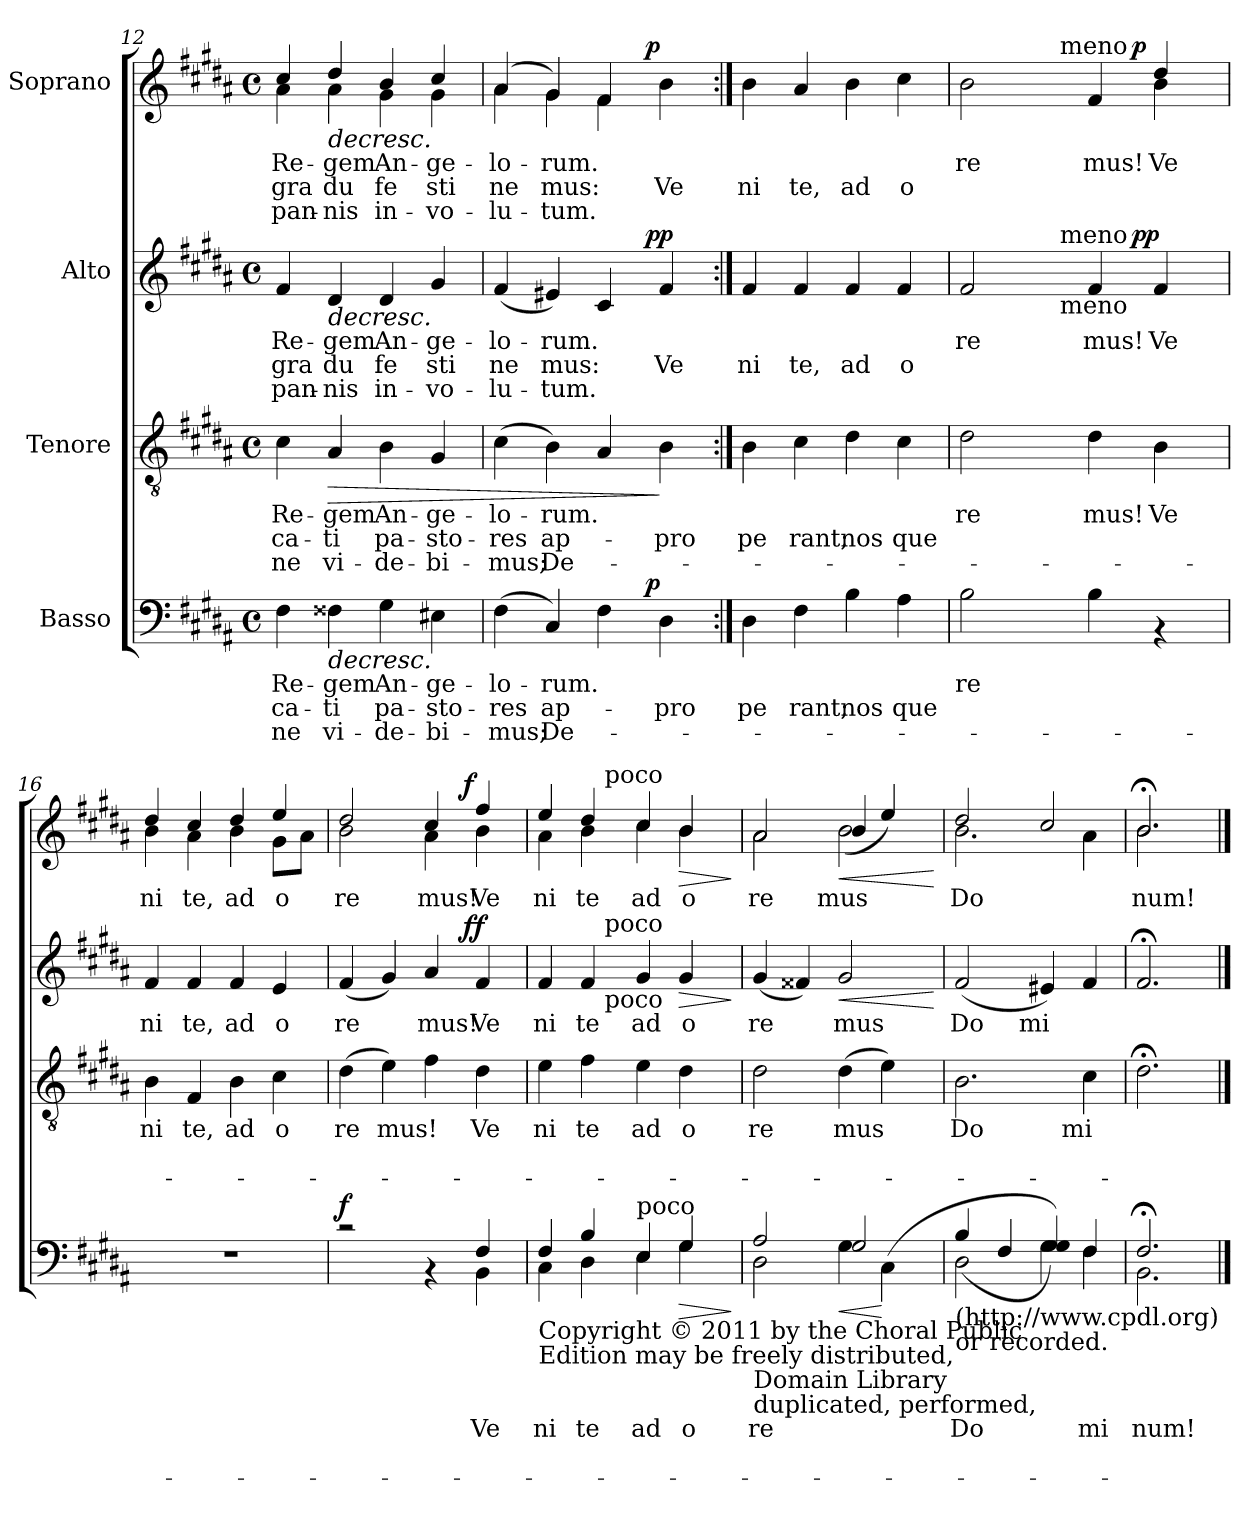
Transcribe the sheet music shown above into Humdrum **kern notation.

**kern	**text	**text	**text	**dynam	**kern	**text	**text	**text	**dynam	**kern	**text	**text	**text	**dynam	**kern	**text	**text	**text	**dynam
*part4	*part4	*part4	*part4	*part4	*part3	*part3	*part3	*part3	*part3	*part2	*part2	*part2	*part2	*part2	*part1	*part1	*part1	*part1	*part1
*staff4	*staff4	*staff4	*staff4	*staff4	*staff3	*staff3	*staff3	*staff3	*staff3	*staff2	*staff2	*staff2	*staff2	*staff2	*staff1	*staff1	*staff1	*staff1	*staff1
*I"Basso	*	*	*	*	*I"Tenore	*	*	*	*	*I"Alto	*	*	*	*	*I"Soprano	*	*	*	*
*clefF4	*	*	*	*	*clefGv2	*	*	*	*	*clefG2	*	*	*	*	*clefG2	*	*	*	*
*k[f#c#g#d#a#]	*	*	*	*	*k[f#c#g#d#a#]	*	*	*	*	*k[f#c#g#d#a#]	*	*	*	*	*k[f#c#g#d#a#]	*	*	*	*
*B:	*	*	*	*	*B:	*	*	*	*	*B:	*	*	*	*	*B:	*	*	*	*
*M4/4	*	*	*	*	*M4/4	*	*	*	*	*M4/4	*	*	*	*	*M4/4	*	*	*	*
*met(c)	*	*	*	*	*met(c)	*	*	*	*	*met(c)	*	*	*	*	*met(c)	*	*	*	*
=12	=12	=12	=12	=12	=12	=12	=12	=12	=12	=12	=12	=12	=12	=12	=12	=12	=12	=12	=12
!	!LO:LY:a:rj	!LO:LY:a:rj	!LO:LY:a:rj	!	!	!LO:LY:b:rj	!LO:LY:b:rj	!LO:LY:b:rj	!	!	!LO:LY:a:rj	!LO:LY:a:rj	!LO:LY:a:rj	!	!	!LO:LY:b:rj	!LO:LY:b:rj	!LO:LY:b:rj	!
*	*	*	*	*	*	*	*	*	*	*	*	*	*	*	*^	*	*	*	*
4F#\	-Re-	ca-	ne	.	4c#\	Re-	-ca-	-ne	.	4f#/	Re-	gra	pan-	.	4cc#/	4a#\	-Re-	gra	-pan-	.
!	!LO:LY:a:rj	!LO:LY:a:rj	!LO:LY:a:rj	!LO:HP:b	!	!LO:LY:b:rj	!LO:LY:b:rj	!LO:LY:b:rj	!LO:HP:b	!	!LO:LY:a:rj	!LO:LY:a:rj	!LO:LY:a:rj	!LO:HP:b	!	!	!LO:LY:b:rj	!LO:LY:b:rj	!LO:LY:b:rj	!LO:HP:b
4F##X\	-gem	-ti	vi-	>	4A#/	-gem	-ti	vi-	>	4d#/	-gem	du	-nis	>	4dd#/	4a#\	-gem	du	-nis	>
!	!LO:LY:a:rj	!LO:LY:a:rj	!LO:LY:a:rj	!	!	!LO:LY:b:rj	!LO:LY:b:rj	!LO:LY:b:rj	!	!	!LO:LY:a:rj	!LO:LY:a:rj	!LO:LY:a:rj	!	!	!	!LO:LY:b:rj	!LO:LY:b:rj	!LO:LY:b:rj	!
4G#\	An-	pa-	-de-	.	4B\	An-	pa-	-de-	.	4d#/	An-	fe	in-	.	4b/	4g#\	An-	fe	in-	.
!	!LO:LY:a:rj	!LO:LY:a:rj	!LO:LY:a:rj	!	!	!LO:LY:b:rj	!LO:LY:b:rj	!LO:LY:b:rj	!	!	!LO:LY:a:rj	!LO:LY:a:rj	!LO:LY:a:rj	!	!	!	!LO:LY:b:rj	!LO:LY:b:rj	!LO:LY:b:rj	!
4E#X\	-ge-	-sto-	-bi-	.	4G#/	-ge-	-sto-	-bi-	.	4g#/	-ge-	sti	-vo-	.	4cc#/	4g#\	-ge-	sti	-vo-	.
=13	=13	=13	=13	=13	=13	=13	=13	=13	=13	=13	=13	=13	=13	=13	=13	=13	=13	=13	=13	=13
!	!LO:LY:a:rj	!LO:LY:a:rj	!LO:LY:a:rj	!	!	!LO:LY:b:rj	!LO:LY:b:rj	!LO:LY:b:rj	!	!	!LO:LY:a:rj	!LO:LY:a:rj	!LO:LY:a:rj	!	!	!	!LO:LY:b:rj	!LO:LY:b:rj	!LO:LY:b:rj	!
*^	*	*	*	*	*	*	*	*	*	*^	*	*	*	*	*	*^	*	*	*	*
(>4F#\	2ryy	-lo-	-res	-mus;	.	(>4c#\	-lo-	-res	-mus;	.	(<4f#/	2ryy	-lo-	ne	-lu-	.	(<4a#/	4a#\	2ryy	-lo-	ne	-lu-	.
!	!	!LO:LY:a:rj	!LO:LY:a:rj	!LO:LY:a:rj	!	!	!LO:LY:b:rj	!LO:LY:b:rj	!LO:LY:b:rj	!	!	!	!LO:LY:a:rj	!LO:LY:a:rj	!LO:LY:a:rj	!	!	!	!	!LO:LY:b:rj	!LO:LY:b:rj	!LO:LY:b:rj	!
4C#/)	.	-rum.	ap-	De-	.	4B\)	-rum.	ap-	De-	.	4e#X/)	.	-rum.	mus:	-tum.	.	4g#/)	4g#\	.	-rum.	mus:	-tum.	.
4F#\	8..ryy	.	.	.	.	4A#/	.	.	.	.	4c#/	8..ryy	.	.	.	.	4f#/	4f#\	8..ryy	.	.	.	.
!	!	!	!	!	!LO:DY:a	!	!	!	!	!	!	!	!	!	!	!LO:DY:a	!	!	!	!	!	!	!
!	!	!	!	!	!	!	!	!	!	!	!	!	!	!	!	!LO:DY:n=1:b	!	!	!	!	!	!	!LO:DY:a
.	4ryy	.	.	.	p	.	.	.	.	.	.	4ryy	.	.	.	p p	.	.	4ryy	.	.	.	p
!	!	!	!LO:LY:a:rj	!	!	!	!	!LO:LY:b:rj	!	!	!	!	!	!LO:LY:a:rj	!	!	!	!	!	!	!LO:LY:b:rj	!	!
4D#\	.	.	-pro	.	]	4B\	.	-pro	.	]	4f#/	.	.	Ve	.	]	4b\	4ryy	.	.	Ve	.	]
.	32ryy	.	.	.	.	.	.	.	.	.	.	32ryy	.	.	.	.	.	.	32ryy	.	.	.	.
=14:|!	=14:|!	=14:|!	=14:|!	=14:|!	=14:|!	=14:|!	=14:|!	=14:|!	=14:|!	=14:|!	=14:|!	=14:|!	=14:|!	=14:|!	=14:|!	=14:|!	=14:|!	=14:|!	=14:|!	=14:|!	=14:|!	=14:|!	=14:|!
!	!	!	!LO:LY:a:rj	!	!	!	!	!LO:LY:b:rj	!	!	!	!	!	!LO:LY:a:rj	!	!	!	!	!	!	!LO:LY:b:rj	!	!
*	*	*	*	*	*	*	*	*	*	*	*v	*v	*	*	*	*	*	*	*	*	*	*	*
*v	*v	*	*	*	*	*	*	*	*	*	*	*	*	*	*	*v	*v	*v	*	*	*	*
4D#\	.	pe	.	.	4B\	.	pe	.	.	4f#/	.	ni	.	.	4b\	.	ni	.	.
!	!	!LO:LY:a:rj	!	!	!	!	!LO:LY:b:rj	!	!	!	!	!LO:LY:a:rj	!	!	!	!	!LO:LY:b:rj	!	!
4F#\	.	rant;	.	.	4c#\	.	rant;	.	.	4f#/	.	te,	.	.	4a#/	.	te,	.	.
!	!	!LO:LY:a:rj	!	!	!	!	!LO:LY:b:rj	!	!	!	!	!LO:LY:a:rj	!	!	!	!	!LO:LY:b:rj	!	!
4B\	.	nos	.	.	4d#\	.	nos	.	.	4f#/	.	ad	.	.	4b\	.	ad	.	.
!	!	!LO:LY:a:rj	!	!	!	!	!LO:LY:b:rj	!	!	!	!	!LO:LY:a:rj	!	!	!	!	!LO:LY:b:rj	!	!
4A#\	.	que	.	.	4c#\	.	que	.	.	4f#/	.	o	.	.	4cc#\	.	o	.	.
!!LO:LB:g=z
=15	=15	=15	=15	=15	=15	=15	=15	=15	=15	=15	=15	=15	=15	=15	=15	=15	=15	=15	=15
!	!LO:LY:a:rj	!	!	!	!	!LO:LY:b:rj	!	!	!	!	!LO:LY:a:rj	!	!	!	!	!LO:LY:b:rj	!	!	!
*	*	*	*	*	*	*	*	*	*	*^	*	*	*	*	*^	*	*	*	*
*	*	*	*	*	*	*	*	*	*	*	*^	*	*	*	*	*	*^	*	*	*	*
*	*	*	*	*	*	*	*	*	*	*	*	*	*	*	*	*	*	*	*^	*	*	*	*
2B\	re	.	.	.	2d#\	re	.	.	.	2f#/	2ryy	4ryy	re	.	.	.	2b\	2.ryy	2ryy	4ryy	re	.	.	.
.	.	.	.	.	.	.	.	.	.	.	.	8ryy	.	.	.	.	.	.	.	8ryy	.	.	.	.
.	.	.	.	.	.	.	.	.	.	.	.	32ryy	.	.	.	.	.	.	.	32ryy	.	.	.	.
!	!	!	!	!	!	!	!	!	!	!	!	!	!	!	!	!	!	!	!	!LO:TX:a:t=meno	!	!	!	!
!	!	!	!	!	!	!	!	!	!	!	!	!LO:TX:a:t=meno	!	!	!	!	!	!	!	!	!	!	!	!
!	!	!	!	!	!	!	!	!	!	!	!	!LO:TX:b:t=meno	!	!	!	!	!	!	!	!	!	!	!	!
.	.	.	.	.	.	.	.	.	.	.	.	2ryy	.	.	.	.	.	.	.	2ryy	.	.	.	.
!	!	!	!	!	!	!LO:LY:b:rj	!	!	!	!	!	!	!LO:LY:a:rj	!	!	!	!	!	!	!	!LO:LY:b:rj	!	!	!
4B\	.	.	.	.	4d#\	mus!	.	.	.	4f#/	8.ryy	.	mus!	.	.	.	4f#/	.	8.ryy	.	mus!	.	.	.
!	!	!	!	!	!	!	!	!	!	!	!	!	!	!	!	!LO:DY:a	!	!	!	!	!	!	!	!
!	!	!	!	!	!	!	!	!	!	!	!	!	!	!	!	!LO:DY:n=1:b	!	!	!	!	!	!	!	!LO:DY:a
.	.	.	.	.	.	.	.	.	.	.	4ryy	.	.	.	.	p p	.	.	4ryy	.	.	.	.	p
!	!	!	!	!	!	!LO:LY:b:rj	!	!	!	!	!	!	!LO:LY:a:rj	!	!	!	!	!	!	!	!LO:LY:b:rj	!	!	!
4rAA	.	.	.	.	4B\	Ve	.	.	.	4f#/	.	.	Ve	.	.	.	4dd#/	4b\	.	.	Ve	.	.	.
.	.	.	.	.	.	.	.	.	.	.	.	16.ryy	.	.	.	.	.	.	.	16.ryy	.	.	.	.
.	.	.	.	.	.	.	.	.	.	.	16ryy	.	.	.	.	.	.	.	16ryy	.	.	.	.	.
=16	=16	=16	=16	=16	=16	=16	=16	=16	=16	=16	=16	=16	=16	=16	=16	=16	=16	=16	=16	=16	=16	=16	=16	=16
!	!	!	!	!	!	!LO:LY:b:rj	!	!	!	!	!	!	!LO:LY:a:rj	!	!	!	!	!	!	!	!LO:LY:b:rj	!	!	!
*	*	*	*	*	*	*	*	*	*	*v	*v	*v	*	*	*	*	*	*	*	*	*	*	*	*
*	*	*	*	*	*	*	*	*	*	*	*	*	*	*	*	*v	*v	*v	*	*	*	*
1r	.	.	.	.	4B\	ni	.	.	.	4f#/	ni	.	.	.	4dd#/	4b\	ni	.	.	.
!	!	!	!	!	!	!LO:LY:b:rj	!	!	!	!	!LO:LY:a:rj	!	!	!	!	!	!LO:LY:b:rj	!	!	!
.	.	.	.	.	4F#/	te,	.	.	.	4f#/	te,	.	.	.	4cc#/	4a#\	te,	.	.	.
!	!	!	!	!	!	!LO:LY:b:rj	!	!	!	!	!LO:LY:a:rj	!	!	!	!	!	!LO:LY:b:rj	!	!	!
.	.	.	.	.	4B\	ad	.	.	.	4f#/	ad	.	.	.	4dd#/	4b\	ad	.	.	.
!	!	!	!	!	!	!LO:LY:b:rj	!	!	!	!	!LO:LY:a:rj	!	!	!	!	!	!LO:LY:b:rj	!	!	!
.	.	.	.	.	4c#\	o	.	.	.	4e/	o	.	.	.	4ee/	8g#\L	o	.	.	.
.	.	.	.	.	.	.	.	.	.	.	.	.	.	.	.	8a#\J	.	.	.	.
=17	=17	=17	=17	=17	=17	=17	=17	=17	=17	=17	=17	=17	=17	=17	=17	=17	=17	=17	=17	=17
*^	*	*	*	*	*	*	*	*	*	*	*	*	*	*	*	*	*	*	*	*
!	!	!	!	!	!LO:DY:a	!	!LO:LY:b:rj	!	!	!	!	!LO:LY:a:rj	!	!	!	!	!	!LO:LY:b:rj	!	!	!
*	*	*	*	*	*	*	*	*	*	*	*^	*	*	*	*	*	*^	*	*	*	*
2rc	2.ryy	.	.	.	f	(>4d#\	re	.	.	.	(<4f#/	2ryy	re	.	.	.	2dd#/	2b\	2ryy	re	.	.	.
!	!	!	!	!	!	!	!LO:LY:b:rj	!	!	!	!	!	!	!	!	!	!	!	!	!	!	!	!
.	.	.	.	.	.	4e\)	mus!	.	.	.	4g#/)	.	.	.	.	.	.	.	.	.	.	.	.
!	!	!	!	!	!	!	!	!	!	!	!	!	!LO:LY:a:rj	!	!	!	!	!	!	!LO:LY:b:rj	!	!	!
4rAA	.	.	.	.	.	4f#\	.	.	.	.	4a#/	8..ryy	mus!	.	.	.	4cc#/	4a#\	8..ryy	mus!	.	.	.
!	!	!	!	!	!	!	!	!	!	!	!	!	!	!	!	!LO:DY:a	!	!	!	!	!	!	!
!	!	!	!	!	!	!	!	!	!	!	!	!	!	!	!	!LO:DY:n=1:b	!	!	!	!	!	!	!LO:DY:a
.	.	.	.	.	.	.	.	.	.	.	.	4ryy	.	.	.	f f	.	.	4ryy	.	.	.	f
!	!	!LO:LY:a:rj	!	!	!	!	!LO:LY:b:rj	!	!	!	!	!	!LO:LY:a:rj	!	!	!	!	!	!	!LO:LY:b:rj	!	!	!
4F#/	4BB\	Ve	.	.	.	4d#\	Ve	.	.	.	4f#/	.	Ve	.	.	.	4ff#/	4b\	.	Ve	.	.	.
.	.	.	.	.	.	.	.	.	.	.	.	32ryy	.	.	.	.	.	.	32ryy	.	.	.	.
=18	=18	=18	=18	=18	=18	=18	=18	=18	=18	=18	=18	=18	=18	=18	=18	=18	=18	=18	=18	=18	=18	=18	=18
!LO:TX:b:t=Copyright © 2011 by the Choral Public	!	!	!	!	!	!	!	!	!	!	!	!	!	!	!	!	!	!	!	!	!	!	!
!LO:TX:b:t=Edition may be freely distributed,	!	!	!	!	!	!	!	!	!	!	!	!	!	!	!	!	!	!	!	!	!	!	!
!	!	!LO:LY:a:rj	!	!	!	!	!LO:LY:b:rj	!	!	!	!	!	!LO:LY:a:rj	!	!	!	!	!	!	!LO:LY:b:rj	!	!	!
4F#/	4C#\	ni	.	.	.	4e\	ni	.	.	.	4f#/	4ryy	ni	.	.	.	4ee/	4a#\	4ryy	ni	.	.	.
!	!	!LO:LY:a:rj	!	!	!	!	!LO:LY:b:rj	!	!	!	!	!	!LO:LY:a:rj	!	!	!	!	!	!	!LO:LY:b:rj	!	!	!
4B/	4D#\	te	.	.	.	4f#\	te	.	.	.	4f#/	16.ryy	te	.	.	.	4dd#/	4b\	16.ryy	te	.	.	.
!	!	!	!	!	!	!	!	!	!	!	!	!	!	!	!	!	!	!	!LO:TX:a:t=poco	!	!	!	!
!	!	!	!	!	!	!	!	!	!	!	!	!LO:TX:a:t=poco	!	!	!	!	!	!	!	!	!	!	!
!	!	!	!	!	!	!	!	!	!	!	!	!LO:TX:b:t=poco	!	!	!	!	!	!	!	!	!	!	!
.	.	.	.	.	.	.	.	.	.	.	.	2ryy	.	.	.	.	.	.	2ryy	.	.	.	.
!LO:TX:a:t=poco	!	!	!	!	!	!	!	!	!	!	!	!	!	!	!	!	!	!	!	!	!	!	!
!	!	!LO:LY:a:rj	!	!	!	!	!LO:LY:b:rj	!	!	!	!	!	!LO:LY:a:rj	!	!	!	!	!	!	!LO:LY:b:rj	!	!	!
4E/	4E\	ad	.	.	.	4e\	ad	.	.	.	4g#/	.	ad	.	.	.	4cc#/	4cc#\	.	ad	.	.	.
!	!	!LO:LY:a:rj	!	!	!LO:HP:b	!	!LO:LY:b:rj	!	!	!	!	!	!LO:LY:a:rj	!	!	!LO:HP:b	!	!	!	!LO:LY:b:rj	!	!	!LO:HP:b
4G#/	4G#\	o	.	.	>	4d#\	o	.	.	.	4g#/	.	o	.	.	>	4b/	4b\	.	o	.	.	>
.	.	.	.	.	.	.	.	.	.	.	.	8ryy	.	.	.	.	.	.	8ryy	.	.	.	.
.	.	.	.	.	.	.	.	.	.	.	.	32ryy	.	.	.	.	.	.	32ryy	.	.	.	.
*v	*v	*	*	*	*	*	*	*	*	*	*	*	*	*	*	*	*	*	*	*	*	*	*
.	.	.	.	]	.	.	.	.	.	.	.	.	.	.	]	.	.	.	.	.	.	]
=19	=19	=19	=19	=19	=19	=19	=19	=19	=19	=19	=19	=19	=19	=19	=19	=19	=19	=19	=19	=19	=19	=19
*^	*	*	*	*	*	*	*	*	*	*	*	*	*	*	*	*	*	*	*	*	*	*
*	*^	*	*	*	*	*	*	*	*	*	*	*	*	*	*	*	*	*	*	*	*	*	*
!LO:TX:b:t=Domain Library	!	!	!	!	!	!	!	!	!	!	!	!	!	!	!	!	!	!	!	!	!	!	!	!
!LO:TX:b:t=duplicated, performed,	!	!	!	!	!	!	!	!	!	!	!	!	!	!	!	!	!	!	!	!	!	!	!	!
!	!	!	!LO:LY:a:rj	!	!	!	!	!LO:LY:b:rj	!	!	!	!	!	!LO:LY:a:rj	!	!	!	!	!	!	!LO:LY:b:rj	!	!	!
*	*	*	*	*	*	*	*	*	*	*	*	*v	*v	*	*	*	*	*	*	*^	*	*	*	*
2ryy	2A#/	2D#\	re	.	.	.	2d#\	re	.	.	.	(<4g#/	re	.	.	.	2ryy	2a#/	2a#\	2ryy	re	.	.	.
.	.	.	.	.	.	.	.	.	.	.	.	4f##X/)	.	.	.	.	.	.	.	.	.	.	.	.
!	!	!	!LO:LY:a:rj	!	!	!LO:HP:b	!	!LO:LY:b:rj	!	!	!	!	!LO:LY:a:rj	!	!	!LO:HP:b	!	!	!	!	!LO:LY:b:rj	!	!	!LO:HP:b
4G#\	2ryy	(<2G#/	.	.	.	<	(>4d#\	mus	.	.	.	2g#/	mus	.	.	<	2ryy	(>2b\	4ryy	4b/	mus	.	.	<
(4C#\	.	.	.	.	.	[	4e\)	.	.	.	.	.	.	.	.	.	.	.	16.ryy	4ee/)	.	.	.	.
.	.	.	.	.	.	.	.	.	.	.	.	.	.	.	.	.	.	.	8ryy	.	.	.	.	.
.	.	.	.	.	.	.	.	.	.	.	.	.	.	.	.	.	.	.	32ryy	.	.	.	.	.
*v	*v	*v	*	*	*	*	*	*	*	*	*	*	*	*	*	*	*v	*v	*v	*v	*	*	*	*
.	.	.	.	.	.	.	.	.	.	.	.	.	.	[	.	.	.	.	[
=20	=20	=20	=20	=20	=20	=20	=20	=20	=20	=20	=20	=20	=20	=20	=20	=20	=20	=20	=20
*^	*	*	*	*	*	*	*	*	*	*	*	*	*	*	*	*	*	*	*
!	!	!	!	!	!	!	!	!	!	!	!	!	!	!	!	!LO:TX:a:t=poco rit.	!	!	!	!
!LO:TX:b:t=(http&colon;//www.cpdl.org)	!	!	!	!	!	!	!	!	!	!	!	!	!	!	!	!	!	!	!	!
!LO:TX:b:t=or recorded.	!	!	!	!	!	!	!	!	!	!	!	!	!	!	!	!	!	!	!	!
!	!	!LO:LY:a:rj	!	!	!	!	!LO:LY:b:rj	!	!	!	!	!LO:LY:a:rj	!	!	!	!	!LO:LY:b:rj	!	!	!
*	*	*	*	*	*	*	*	*	*	*	*	*	*	*	*	*^	*	*	*	*
2D#\	(>4B/	Do	.	.	.	2.B\	Do	.	.	.	(<2f#/	Do	.	.	.	2.b\	2dd#/	Do	.	.	.
.	4F#/	.	.	.	.	.	.	.	.	.	.	.	.	.	.	.	.	.	.	.	.
!	!	!	!	!	!	!	!	!	!	!	!	!LO:LY:a:rj	!	!	!	!	!	!	!	!	!
4G#\	4G#/ 4G#/))	.	.	.	.	.	.	.	.	.	4e#X/)	mi	.	.	.	.	2cc#/	.	.	.	.
!	!	!LO:LY:a:rj	!	!	!	!	!LO:LY:b:rj	!	!	!	!	!	!	!	!	!	!	!	!	!	!
4F#/	4F#\	mi	.	.	.	4c#\	mi	.	.	.	4f#/	.	.	.	.	4a#\	.	.	.	.	.
=21	=21	=21	=21	=21	=21	=21	=21	=21	=21	=21	=21	=21	=21	=21	=21	=21	=21	=21	=21	=21	=21
!	!	!LO:LY:a:rj	!	!	!	!	!	!	!	!	!	!	!	!	!	!	!	!LO:LY:b:rj	!	!	!
2.F#;</	2.BB\	num!	.	.	.	2.d#;<\	.	.	.	.	2.f#;</	.	.	.	.	2.b;</	2.b\	num!	.	.	.
*v	*v	*	*	*	*	*	*	*	*	*	*	*	*	*	*	*v	*v	*	*	*	*
==	==	==	==	==	==	==	==	==	==	==	==	==	==	==	==	==	==	==	==
*-	*-	*-	*-	*-	*-	*-	*-	*-	*-	*-	*-	*-	*-	*-	*-	*-	*-	*-	*-
